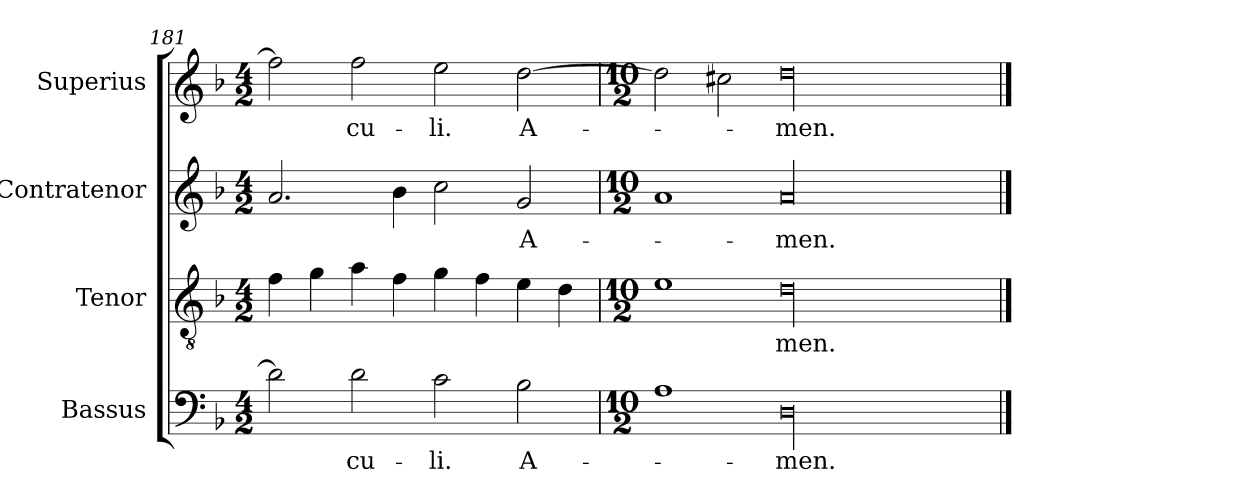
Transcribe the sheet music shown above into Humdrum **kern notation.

**kern	**text	**kern	**text	**kern	**text	**kern	**text
*part4	*part4	*part3	*part3	*part2	*part2	*part1	*part1
*staff4	*staff4	*staff3	*staff3	*staff2	*staff2	*staff1	*staff1
*I"Bassus	*	*I"Tenor	*	*I"Contratenor	*	*I"Superius	*
*clefF4	*	*clefGv2	*	*clefG2	*	*clefG2	*
*k[b-]	*	*k[b-]	*	*k[b-]	*	*k[b-]	*
*M4/2	*	*M4/2	*	*M4/2	*	*M4/2	*
=181	=181	=181	=181	=181	=181	=181	=181
2d\]	.	4f\	.	2.a/	.	2ff\]	.
.	.	4g\	.	.	.	.	.
2d\	-cu-	4a\	.	.	.	2ff\	-cu-
.	.	4f\	.	4b-\	.	.	.
2c\	-li.	4g\	.	2cc\	.	2ee\	-li.
.	.	4f\	.	.	.	.	.
2B-\	A-	4e\	.	2g/	A-	[2dd\	A-
.	.	4d\	.	.	.	.	.
=182	=182	=182	=182	=182	=182	=182	=182
*M10/2	*	*M10/2	*	*M10/2	*	*M10/2	*
1A\	.	1e\	.	1a/	.	2dd\]	.
.	.	.	.	.	.	2cc#X\	.
00D\	-men.	00d\	-men.	00a/	-men.	00dd\	-men.
==	==	==	==	==	==	==	==
*-	*-	*-	*-	*-	*-	*-	*-
